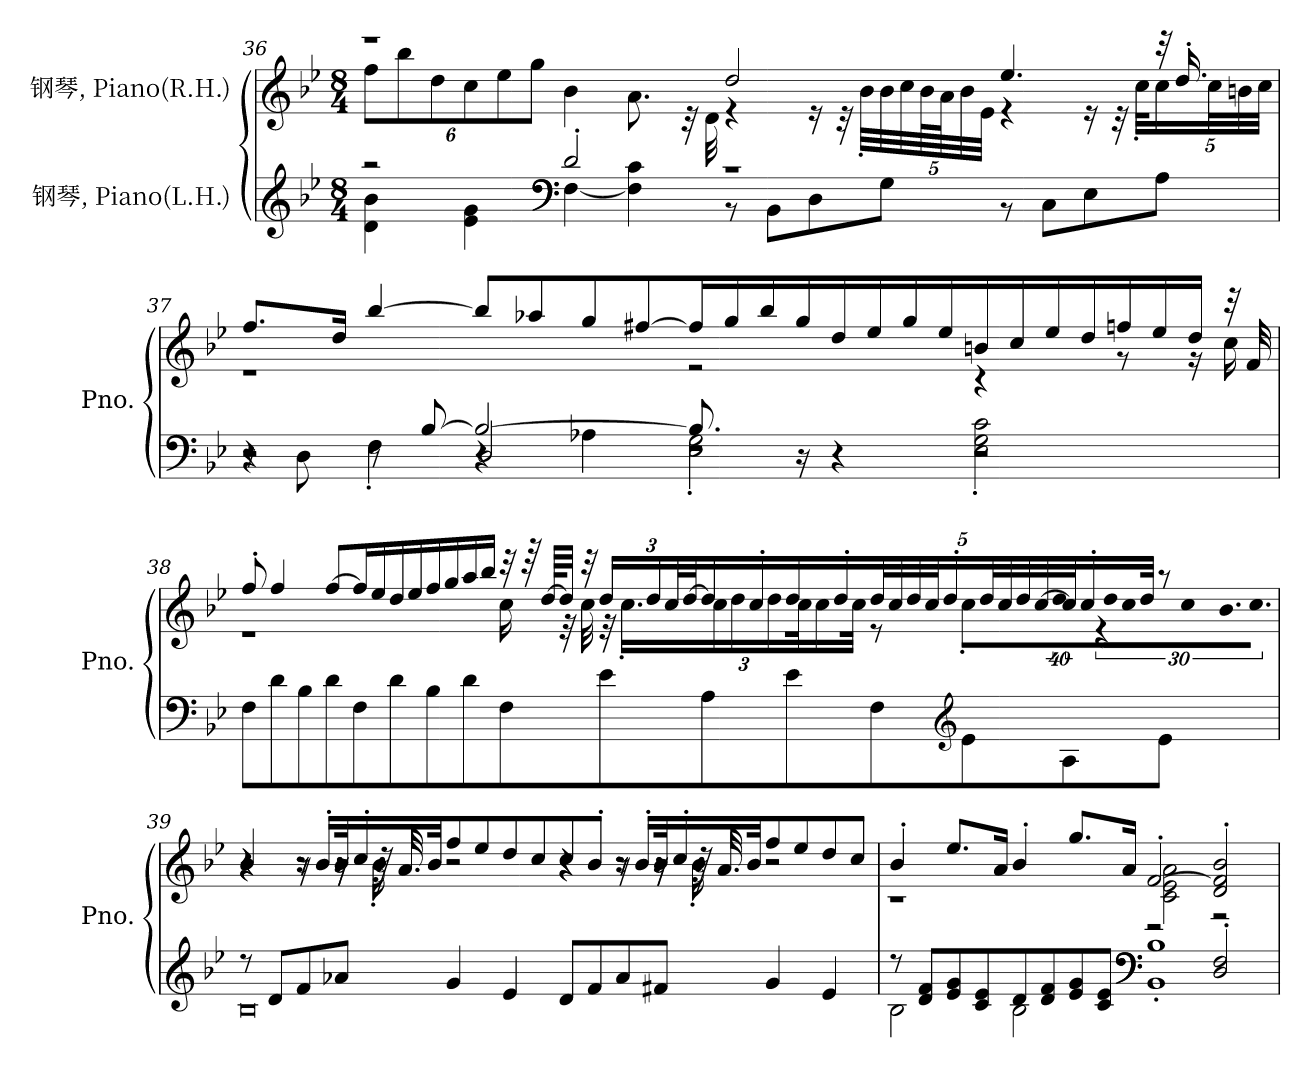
**kern	**kern
*part2	*part1
*staff2	*staff1
*I"钢琴, Piano(L.H.)	*I"钢琴, Piano(R.H.)
*I'Pno.	*I'Pno.
!!LO:PB:g=z
*clefG2	*clefG2
*k[b-e-]	*k[b-e-]
*M8/4	*M8/4
*MM69	*MM69
=36	=36
*^	*^
*	*	*	*Xbrackettup
2r	4d\ 4b-\	1r	12ff\L
*	*	*MM74	*
.	.	.	12bb-\
*	*	*MM76	*
.	.	.	12dd\
*	*	*MM79	*
.	4e-\ 4g\	.	12cc\
*	*	*MM74	*
.	.	.	12ee-\
*	*	*MM69	*
.	.	.	12gg\J
*clefF4	*	*	*
*	*	*MM72	*
2d'/	[4F\	.	4b-\
*	*	*MM64	*
.	4F\] 4c\	.	8.a\
.	.	.	32r
*	*	*MM69	*
.	.	.	32d\
*	*	*MM72	*
1r	8r	2dd/	4r
.	8BB-\L	.	.
*	*	*MM72	*
.	8D\	.	16r
.	.	.	32r
.	.	.	32b-'\LLL
*	*	*MM64	*
.	8G\J	.	40b-\
.	.	.	40cc\
.	.	.	80b-\L
.	.	.	80a\J
.	.	.	40b-\
.	.	.	40e-\JJJ
*	*	*MM73	*
.	8r	4.ee-/	4r
.	8C\L	.	.
*	*	*MM72	*
.	8E-\	.	16r
.	.	.	32r
.	.	.	32cc'\KLL
*	*	*MM64	*
.	8A\J	32r	20cc\
.	.	16.dd'/	.
.	.	.	40cc\L
.	.	.	40bn\
.	.	.	40cc\JJJ
*v	*v	*	*
!!LO:LB:g=z	!!
=37	=37	=37
*	*MM67	*
*^	*	*
*	*^	*	*
4r	8r	2r	8.ff/L	1r
.	8D\	.	.	.
*	*	*	*MM72	*
.	.	.	16dd/Jk	.
*	*	*	*MM74	*
8r	4F'\	.	[4bb-/	.
[8B-/	.	.	.	.
*	*	*	*MM74	*
2B-/_	4r	2D/	8bb-/L]	.
*	*	*	*MM72	*
.	.	.	8aa-X/	.
*	*	*	*MM74	*
.	4A-X\	.	8gg/	.
*	*	*	*MM69	*
.	.	.	[8ff#X/	.
*	*	*	*MM65	*
8.B-/]	2E-\' 2G\'	1r	16ff#/L]	2r
.	.	.	16gg/	.
*	*	*	*MM72	*
.	.	.	16bb-/	.
16r	.	.	16gg/	.
*	*	*	*MM74	*
4r	.	.	16dd/	.
.	.	.	16ee-/	.
*	*	*	*MM76	*
.	.	.	16gg/	.
.	.	.	16ee-/	.
*	*	*	*MM69	*
2r	2E-\' 2G\' 2c\'	.	16bn/	4r
*	*	*	*MM74	*
.	.	.	16cc/	.
*	*	*	*MM76	*
.	.	.	16ee-/	.
.	.	.	16dd/	.
*	*	*	*MM72	*
.	.	.	16ffn/	8r
.	.	.	16ee-/	.
*	*	*	*MM67	*
.	.	.	16dd/JJ	16r
.	.	.	32r	16cc\
.	.	.	32f/	.
*v	*v	*v	*	*
!!LO:LB:g=z	!!
=38	=38	=38
*	*MM69	*
8F\L	8ff'/	1r
*	*MM74	*
8d\	4ff/	.
8B-\	.	.
*	*MM72	*
8d\	[8ff/L	.
*	*MM74	*
8F\	16ff/L]	.
.	16ee-/	.
*	*MM76	*
8d\	16dd/	.
.	16ee-/	.
*	*MM79	*
8B-\	16ff/	.
.	16gg/	.
*	*MM74	*
8d\	16aa/	.
*	*MM69	*
.	16bb-/JJ	.
*	*MM74	*
8F\	32r	16cc\
.	64r	.
.	[64dd/KLLL	.
.	32dd/JJJ]	32r
.	32r	32cc\
*	*MM76	*
8e-\	24dd/LL	32r
.	.	16.cc'\LL
.	24dd/	.
.	48cc/L	.
.	[48dd/J	.
*	*MM79	*
8A\	16dd/]	24cc\
.	.	24dd\
.	16cc'/	.
.	.	24dd\
*	*MM74	*
8e-\	16dd/	32cc\K
.	.	16cc\
.	16dd'/	.
.	.	32cc\JJk
*	*MM76	*
8F\	40dd/L	8r
.	40cc/	.
.	40dd/	.
.	40cc/J	.
.	20dd'/	.
*clefG2	*	*
*	*MM72	*
8e-\	.	8cc'\L
.	40dd/L	.
.	40cc/	.
.	40dd/	.
.	[40cc/	.
*	*	*brackettup
*	*MM67	*
!	!	!LO:N:vis=32
8A\	32cc/J]	640%23dd\Jkk
.	16cc'/	.
!	!	!LO:N:vis=64
.	.	960%17r
!	!	!LO:N:vis=256%9
.	.	960%17dd\KLLL
!	!	!LO:N:vis=32
.	.	640%23cc\
.	32dd/JJk	.
!	!	!LO:N:vis=32
.	.	640%23cc\
*	*MM69	*
8e-\J	8r	.
!	!	!LO:N:vis=32.
.	.	1920%103b-\
!	!	!LO:N:vis=32.
.	.	1920%103cc\JJJ
1920ryy	1920ryy	.
*	*v	*v
!!LO:LB:g=z
=39	=39
*	*MM64
*^	*^
*	*	*	*^
8r	0B-	4b-/	4r	4r
8d/L	.	.	.	.
*	*	*MM76	*	*
8f/	.	16r	8r	8r
.	.	16b-'/LL	.	.
*	*	*MM69	*	*
8a-X/J	.	32b-/K	16r	16r
.	.	16cc'/	.	.
.	.	.	16b-'\	64r
.	.	.	.	32.a/
.	.	32b-/JK	.	.
*	*	*MM74	*	*
4g/	.	8ff/	2r	2r
*	*	*MM76	*	*
.	.	8ee-/	.	.
*	*	*MM79	*	*
4e-/	.	8dd/	.	.
*	*	*MM74	*	*
.	.	8cc/	.	.
*	*	*MM72	*	*
8d/L	.	8cc/	4r	4r
*	*	*MM76	*	*
8f/	.	8b-'/J	.	.
*	*	*MM74	*	*
8a-/	.	16r	8r	8r
.	.	16b-'/LL	.	.
*	*	*MM67	*	*
8f#X/J	.	32b-/K	16r	16r
.	.	16cc'/	.	.
.	.	.	16b-'\	64r
.	.	.	.	32.a/
.	.	32b-/JK	.	.
*	*	*MM72	*	*
4g/	.	8ff/	2r	2r
*	*	*MM76	*	*
.	.	8ee-/	.	.
*	*	*MM74	*	*
4e-/	.	8dd/	.	.
*	*	*MM69	*	*
.	.	8cc/J	.	.
*	*	*v	*v	*v
=40	=40	=40
*	*	*MM67
*	*	*^
8r	2B-\	4b-'/	1r
8d/ 8f/L	.	.	.
*	*	*MM74	*
8e-/ 8g/	.	8.ee-/L	.
8c/ 8e-/	.	.	.
.	.	16a/Jk	.
*	*	*MM72	*
8d/	2B-\	4b-'/	.
8d/ 8f/	.	.	.
*	*	*MM62	*
8e-/ 8g/	.	8.gg/L	.
8c/ 8e-/J	.	.	.
*	*	*MM46	*
.	.	16a/Jk	.
*clefF4	*	*	*
*	*	*MM52	*
2r	1BB-' 1B-'	[2f'/	2c\ 2e-\ 2a\
*	*	*MM40	*
2D/' 2F/'	.	2d/' 2f/]' 2b-/'	2r
*v	*v	*	*
*	*v	*v
=	=
*-	*-
